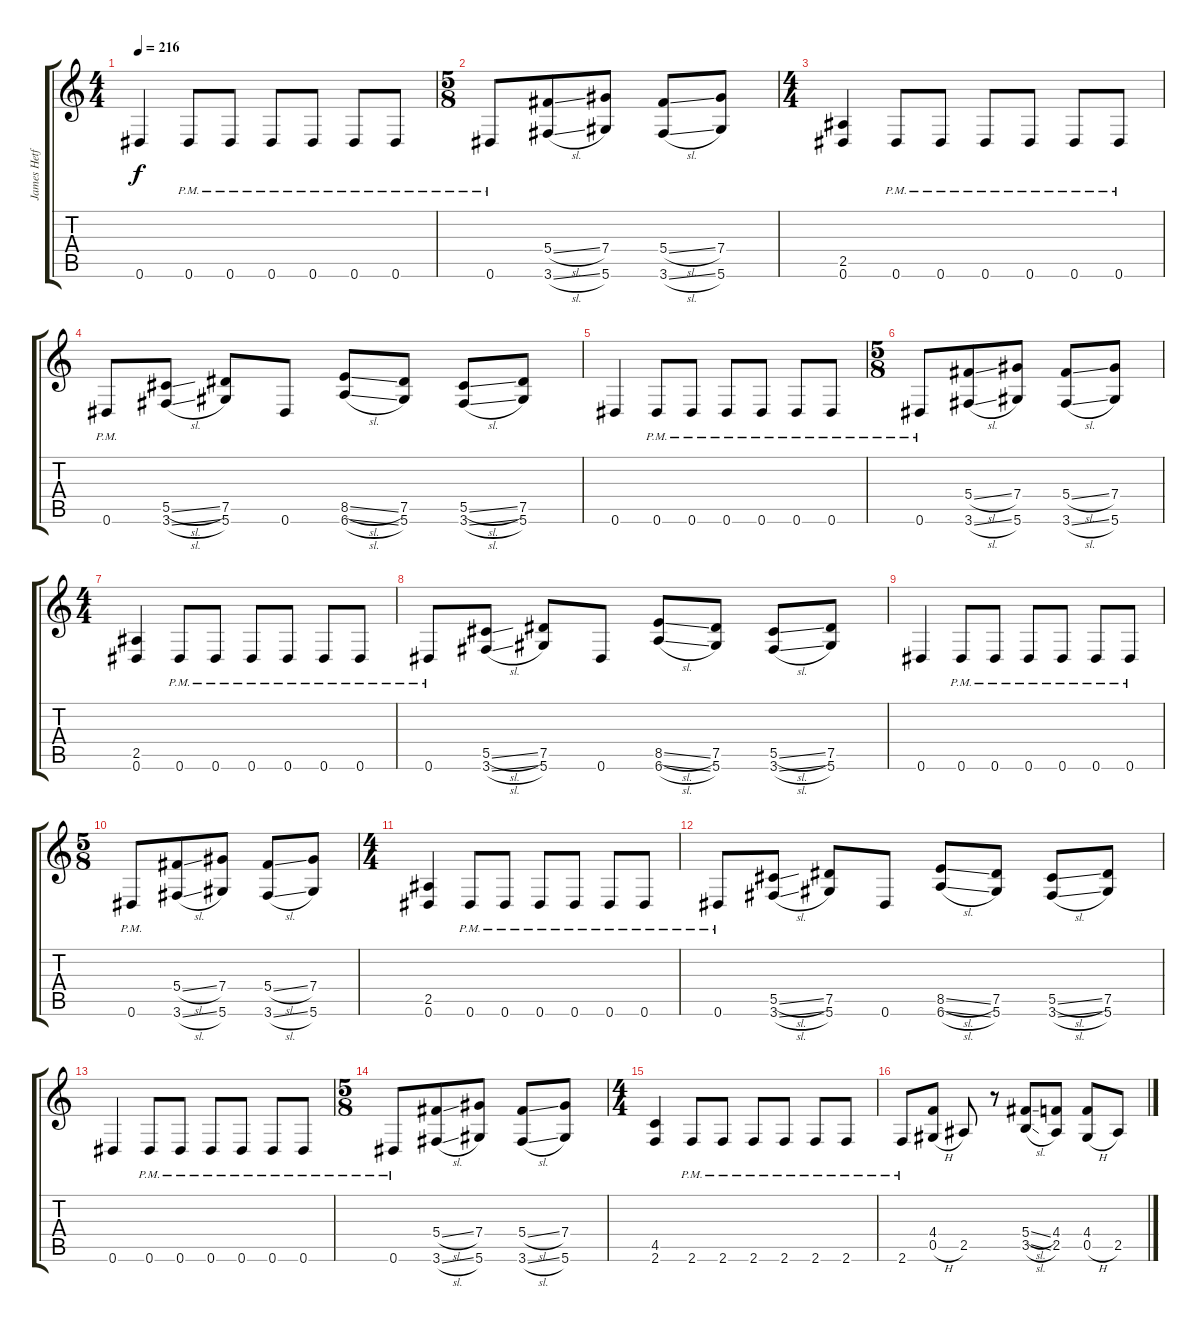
\track ("James Hetfield (Distortion Guitar)" "James Hetf") {instrument distortionguitar}
\staff {score tabs}
\tuning (Eb4 Bb3 Gb3 Db3 Ab2 Eb2) {hide}
\ts (4 4)
\tempo 216
\clef g2
\ks c
0.6.4{dy f} 0.6{pm}.8 0.6{pm}.8 0.6{pm}.8 0.6{pm}.8 0.6{pm}.8 0.6{pm}.8 |
\ts (5 8)
0.6{pm}.8 (5.4{sl} 3.6{sl}).8 (7.4 5.6).8 (5.4{sl} 3.6{sl}).8 (7.4 5.6).8 |
\ts (4 4)
(2.5 0.6).4 0.6{pm}.8 0.6{pm}.8 0.6{pm}.8 0.6{pm}.8 0.6{pm}.8 0.6{pm}.8 |
0.6{pm}.8 (5.5{sl} 3.6{sl}).8 (7.5 5.6).8 0.6.8 (8.5{sl} 6.6{sl}).8 (7.5 5.6).8 (5.5{sl} 3.6{sl}).8 (7.5 5.6).8 |
0.6.4 0.6{pm}.8 0.6{pm}.8 0.6{pm}.8 0.6{pm}.8 0.6{pm}.8 0.6{pm}.8 |
\ts (5 8)
0.6{pm}.8 (5.4{sl} 3.6{sl}).8 (7.4 5.6).8 (5.4{sl} 3.6{sl}).8 (7.4 5.6).8 |
\ts (4 4)
(2.5 0.6).4 0.6{pm}.8 0.6{pm}.8 0.6{pm}.8 0.6{pm}.8 0.6{pm}.8 0.6{pm}.8 |
0.6{pm}.8 (5.5{sl} 3.6{sl}).8 (7.5 5.6).8 0.6.8 (8.5{sl} 6.6{sl}).8 (7.5 5.6).8 (5.5{sl} 3.6{sl}).8 (7.5 5.6).8 |
0.6.4 0.6{pm}.8 0.6{pm}.8 0.6{pm}.8 0.6{pm}.8 0.6{pm}.8 0.6{pm}.8 |
\ts (5 8)
0.6{pm}.8 (5.4{sl} 3.6{sl}).8 (7.4 5.6).8 (5.4{sl} 3.6{sl}).8 (7.4 5.6).8 |
\ts (4 4)
(2.5 0.6).4 0.6{pm}.8 0.6{pm}.8 0.6{pm}.8 0.6{pm}.8 0.6{pm}.8 0.6{pm}.8 |
0.6{pm}.8 (5.5{sl} 3.6{sl}).8 (7.5 5.6).8 0.6.8 (8.5{sl} 6.6{sl}).8 (7.5 5.6).8 (5.5{sl} 3.6{sl}).8 (7.5 5.6).8 |
0.6.4 0.6{pm}.8 0.6{pm}.8 0.6{pm}.8 0.6{pm}.8 0.6{pm}.8 0.6{pm}.8 |
\ts (5 8)
0.6{pm}.8 (5.4{sl} 3.6{sl}).8 (7.4 5.6).8 (5.4{sl} 3.6{sl}).8 (7.4 5.6).8 |
\ts (4 4)
(4.5 2.6).4 2.6{pm}.8 2.6{pm}.8 2.6{pm}.8 2.6{pm}.8 2.6{pm}.8 2.6{pm}.8 |
2.6{pm}.8 (4.4 0.5{h}).8 2.5.8 r.8 (5.4{sl} 3.5{sl}).8 (4.4 2.5).8 (4.4 0.5{h}).8 2.5.8
